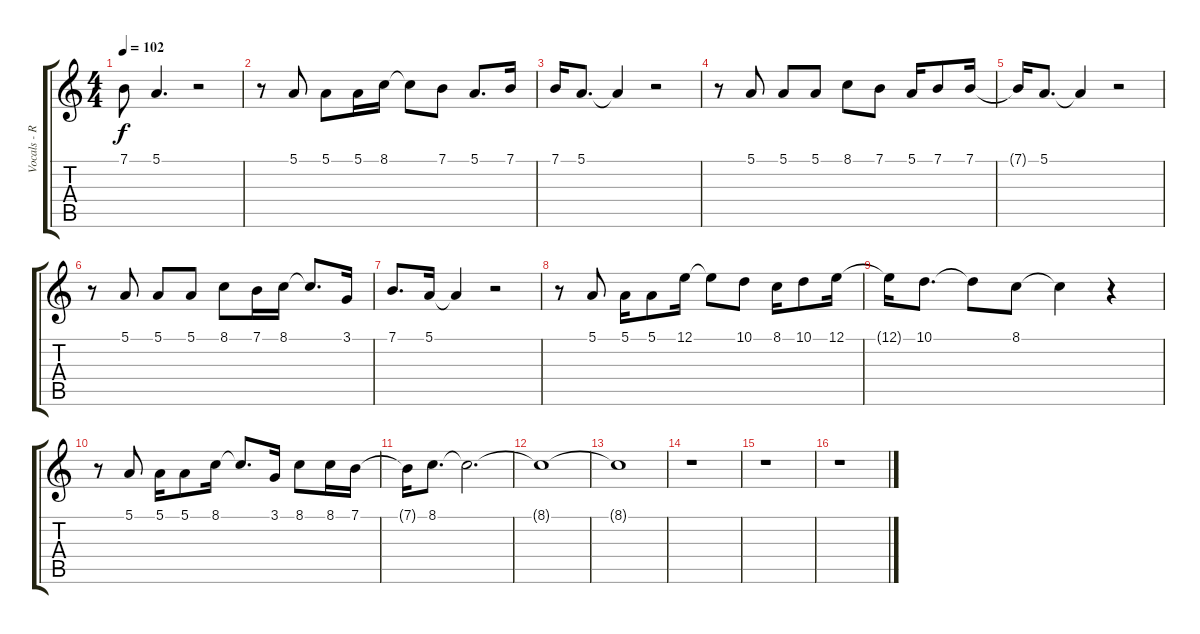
\track ("Vocals - R. Plant" "Vocals - R") {instrument acousticgrandpiano}
\staff {score tabs}
\tuning (E4 B3 G3 D3 A2 E2) {hide}
\ts (4 4)
\tempo 102
\clef g2
\ks c
7.1.8{dy f} 5.1.4{d} r.2 |
r.8 5.1.8 5.1.8 5.1.16 8.1.16 8.1{t}.8 7.1.8 5.1.8{d} 7.1.16 |
7.1.16 5.1.8{d} 5.1{t}.4 r.2 |
r.8 5.1.8 5.1.8 5.1.8 8.1.8 7.1.8 5.1.16 7.1.8 7.1.16 |
7.1{t}.16 5.1.8{d} 5.1{t}.4 r.2 |
r.8 5.1.8 5.1.8 5.1.8 8.1.8 7.1.16 8.1.16 8.1{t}.8{d} 3.1.16 |
7.1.8{d} 5.1.16 5.1{t}.4 r.2 |
r.8 5.1.8 5.1.16 5.1.8 12.1.16 12.1{t}.8 10.1.8 8.1.16 10.1.8 12.1.16 |
12.1{t}.16 10.1.8{d} 10.1{t}.8 8.1.8 8.1{t}.4 r.4 |
r.8 5.1.8 5.1.16 5.1.8 8.1.16 8.1{t}.8{d} 3.1.16 8.1.8 8.1.16 7.1.16 |
7.1{t}.16 8.1.8{d} 8.1{t}.2{d} |
8.1{t}.1 |
8.1{t}.1 |
r.1 |
r.1 |
r.1
